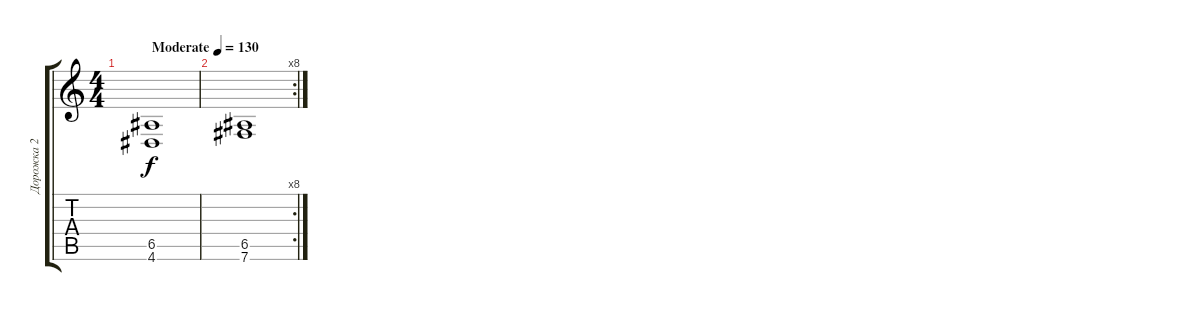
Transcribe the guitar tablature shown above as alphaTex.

\track ("Дорожка 2" "Дорожка 2") {instrument electricguitarjazz}
\staff {score tabs}
\tuning (B3 Gb3 D3 A2 E2 B1) {hide}
\ts (4 4)
\tempo (130 "Moderate")
\clef g2
\ks c
(6.5 4.6).1{dy f instrument electricguitarjazz} |
\rc 8
(6.5 7.6).1
